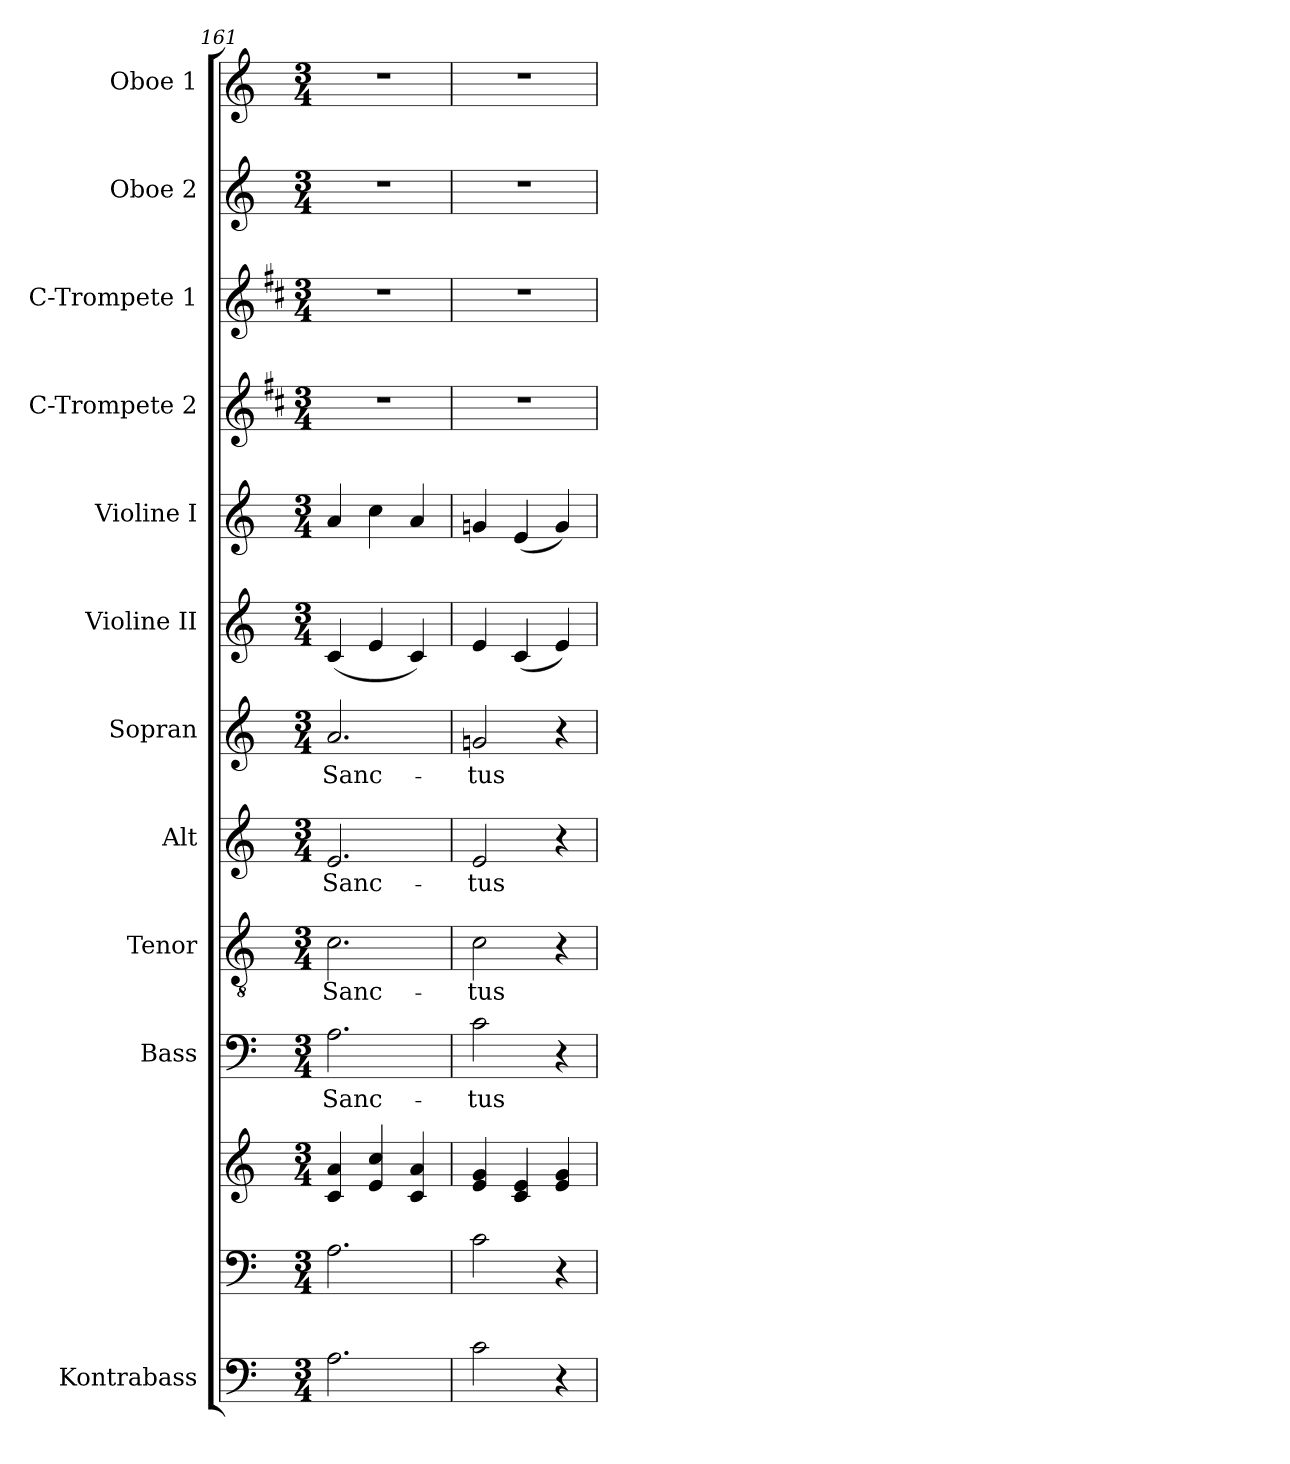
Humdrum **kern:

**kern	**kern	**kern	**kern	**text	**kern	**text	**kern	**text	**kern	**text	**kern	**kern	**kern	**kern	**kern	**kern
*part12	*part11	*part11	*part10	*part10	*part9	*part9	*part8	*part8	*part7	*part7	*part6	*part5	*part4	*part3	*part2	*part1
*staff13	*staff12	*staff11	*staff10	*staff10	*staff9	*staff9	*staff8	*staff8	*staff7	*staff7	*staff6	*staff5	*staff4	*staff3	*staff2	*staff1
*I"Kontrabass	*	*	*I"Bass	*	*I"Tenor	*	*I"Alt	*	*I"Sopran	*	*I"Violine II	*I"Violine I	*I"C-Trompete 2	*I"C-Trompete 1	*I"Oboe 2	*I"Oboe 1
*I'Kb.	*	*	*I'B.	*	*I'T.	*	*I'A.	*	*I'S.	*	*I'Vl. II	*I'Vl. I	*I'C Trp. 2	*I'C Trp. 1	*I'Ob. 2	*I'Ob. 1
*clefF4	*clefF4	*clefG2	*clefF4	*	*clefGv2	*	*clefG2	*	*clefG2	*	*clefG2	*clefG2	*clefG2	*clefG2	*clefG2	*clefG2
*ITrd7c12	*	*	*	*	*	*	*	*	*	*	*	*	*ITrd1c2	*ITrd1c2	*	*
*k[]	*k[]	*k[]	*k[]	*	*k[]	*	*k[]	*	*k[]	*	*k[]	*k[]	*k[]	*k[]	*k[]	*k[]
*C:	*C:	*C:	*C:	*	*C:	*	*C:	*	*C:	*	*C:	*C:	*C:	*C:	*C:	*C:
*M3/4	*M3/4	*M3/4	*M3/4	*	*M3/4	*	*M3/4	*	*M3/4	*	*M3/4	*M3/4	*M3/4	*M3/4	*M3/4	*M3/4
=161	=161	=161	=161	=161	=161	=161	=161	=161	=161	=161	=161	=161	=161	=161	=161	=161
!	!	!	!	!LO:LY:b	!	!LO:LY:b	!	!LO:LY:b	!	!LO:LY:b	!	!	!	!	!	!
2.AA\	2.A\	4c/ 4a/	2.A\	Sanc-	2.c\	Sanc-	2.e/	Sanc-	2.a/	Sanc-	(<4c/	4a/	2.r	2.r	2.r	2.r
.	.	4e/ 4cc/	.	.	.	.	.	.	.	.	4e/	4cc\	.	.	.	.
.	.	4c/ 4a/	.	.	.	.	.	.	.	.	4c/)	4a/	.	.	.	.
=162	=162	=162	=162	=162	=162	=162	=162	=162	=162	=162	=162	=162	=162	=162	=162	=162
!	!	!	!	!LO:LY:b	!	!LO:LY:b	!	!LO:LY:b	!	!LO:LY:b	!	!	!	!	!	!
2C\	2c\	4e/ 4g/	2c\	-tus	2c\	-tus	2e/	-tus	2gn/	-tus	4e/	4gn/	2.r	2.r	2.r	2.r
.	.	4c/ 4e/	.	.	.	.	.	.	.	.	(<4c/	(<4e/	.	.	.	.
4r	4r	4e/ 4g/	4r	.	4r	.	4r	.	4r	.	4e/)	4g/)	.	.	.	.
=	=	=	=	=	=	=	=	=	=	=	=	=	=	=	=	=
*-	*-	*-	*-	*-	*-	*-	*-	*-	*-	*-	*-	*-	*-	*-	*-	*-
